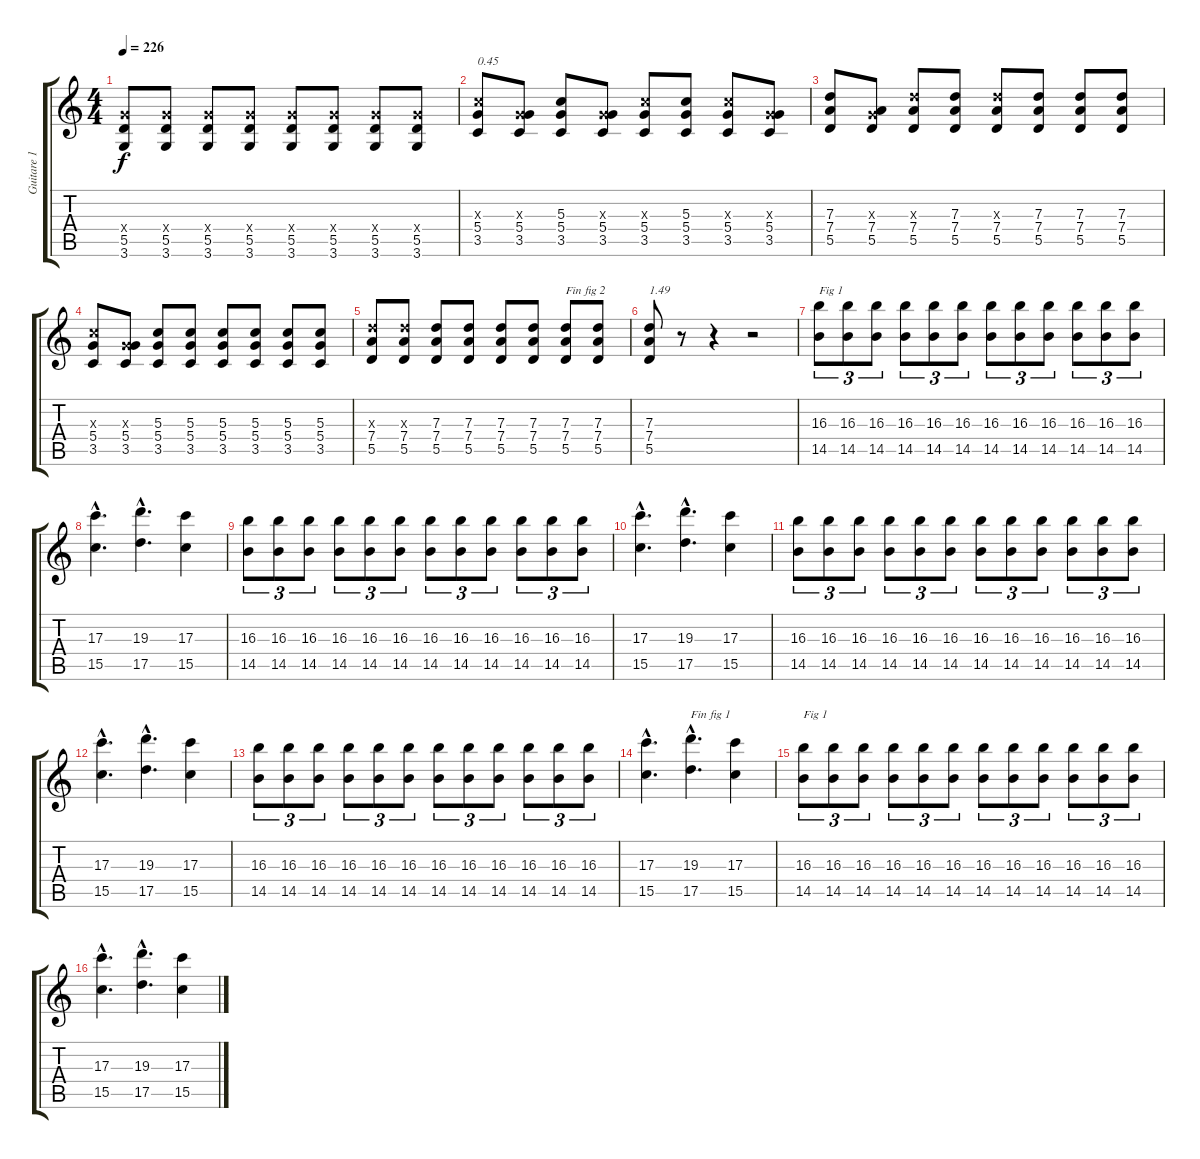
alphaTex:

\track ("Guitare 1" "Guitare 1") {instrument overdrivenguitar}
\staff {score tabs}
\tuning (E4 B3 G3 D3 A2 E2) {hide}
\ts (4 4)
\tempo 226
\clef g2
\ks c
(5.4{x} 5.5 3.6).8{dy f} (5.4{x} 5.5 3.6).8 (5.4{x} 5.5 3.6).8 (5.4{x} 5.5 3.6).8 (5.4{x} 5.5 3.6).8 (5.4{x} 5.5 3.6).8 (5.4{x} 5.5 3.6).8 (5.4{x} 5.5 3.6).8 |
(5.3{x} 5.4 3.5).8{txt "0.45"} (0.3{x} 5.4 3.5).8 (5.3 5.4 3.5).8 (0.3{x} 5.4 3.5).8 (5.3{x} 5.4 3.5).8 (5.3 5.4 3.5).8 (5.3{x} 5.4 3.5).8 (0.3{x} 5.4 3.5).8 |
(7.3 7.4 5.5).8 (0.3{x} 7.4 5.5).8 (7.3{x} 7.4 5.5).8 (7.3 7.4 5.5).8 (7.3{x} 7.4 5.5).8 (7.3 7.4 5.5).8 (7.3 7.4 5.5).8 (7.3 7.4 5.5).8 |
(5.3{x} 5.4 3.5).8 (0.3{x} 5.4 3.5).8 (5.3 5.4 3.5).8 (5.3 5.4 3.5).8 (5.3 5.4 3.5).8 (5.3 5.4 3.5).8 (5.3 5.4 3.5).8 (5.3 5.4 3.5).8 |
(7.3{x} 7.4 5.5).8 (7.3{x} 7.4 5.5).8 (7.3 7.4 5.5).8 (7.3 7.4 5.5).8 (7.3 7.4 5.5).8 (7.3 7.4 5.5).8 (7.3 7.4 5.5).8{txt "Fin fig 2"} (7.3 7.4 5.5).8 |
(7.3 7.4 5.5).8{txt "1.49"} r.8 r.4 r.2 |
(16.3 14.5).8{tu (3 2) txt "Fig 1"} (16.3 14.5).8{tu (3 2)} (16.3 14.5).8{tu (3 2)} (16.3 14.5).8{tu (3 2)} (16.3 14.5).8{tu (3 2)} (16.3 14.5).8{tu (3 2)} (16.3 14.5).8{tu (3 2)} (16.3 14.5).8{tu (3 2)} (16.3 14.5).8{tu (3 2)} (16.3 14.5).8{tu (3 2)} (16.3 14.5).8{tu (3 2)} (16.3 14.5).8{tu (3 2)} |
(17.3{hac} 15.5{hac}).4{d} (19.3{hac} 17.5{hac}).4{d} (17.3 15.5).4 |
(16.3 14.5).8{tu (3 2)} (16.3 14.5).8{tu (3 2)} (16.3 14.5).8{tu (3 2)} (16.3 14.5).8{tu (3 2)} (16.3 14.5).8{tu (3 2)} (16.3 14.5).8{tu (3 2)} (16.3 14.5).8{tu (3 2)} (16.3 14.5).8{tu (3 2)} (16.3 14.5).8{tu (3 2)} (16.3 14.5).8{tu (3 2)} (16.3 14.5).8{tu (3 2)} (16.3 14.5).8{tu (3 2)} |
(17.3{hac} 15.5{hac}).4{d} (19.3{hac} 17.5{hac}).4{d} (17.3 15.5).4 |
(16.3 14.5).8{tu (3 2)} (16.3 14.5).8{tu (3 2)} (16.3 14.5).8{tu (3 2)} (16.3 14.5).8{tu (3 2)} (16.3 14.5).8{tu (3 2)} (16.3 14.5).8{tu (3 2)} (16.3 14.5).8{tu (3 2)} (16.3 14.5).8{tu (3 2)} (16.3 14.5).8{tu (3 2)} (16.3 14.5).8{tu (3 2)} (16.3 14.5).8{tu (3 2)} (16.3 14.5).8{tu (3 2)} |
(17.3{hac} 15.5{hac}).4{d} (19.3{hac} 17.5{hac}).4{d} (17.3 15.5).4 |
(16.3 14.5).8{tu (3 2)} (16.3 14.5).8{tu (3 2)} (16.3 14.5).8{tu (3 2)} (16.3 14.5).8{tu (3 2)} (16.3 14.5).8{tu (3 2)} (16.3 14.5).8{tu (3 2)} (16.3 14.5).8{tu (3 2)} (16.3 14.5).8{tu (3 2)} (16.3 14.5).8{tu (3 2)} (16.3 14.5).8{tu (3 2)} (16.3 14.5).8{tu (3 2)} (16.3 14.5).8{tu (3 2)} |
(17.3{hac} 15.5{hac}).4{d} (19.3{hac} 17.5{hac}).4{d txt "Fin fig 1"} (17.3 15.5).4 |
(16.3 14.5).8{tu (3 2) txt "Fig 1"} (16.3 14.5).8{tu (3 2)} (16.3 14.5).8{tu (3 2)} (16.3 14.5).8{tu (3 2)} (16.3 14.5).8{tu (3 2)} (16.3 14.5).8{tu (3 2)} (16.3 14.5).8{tu (3 2)} (16.3 14.5).8{tu (3 2)} (16.3 14.5).8{tu (3 2)} (16.3 14.5).8{tu (3 2)} (16.3 14.5).8{tu (3 2)} (16.3 14.5).8{tu (3 2)} |
(17.3{hac} 15.5{hac}).4{d} (19.3{hac} 17.5{hac}).4{d} (17.3 15.5).4
